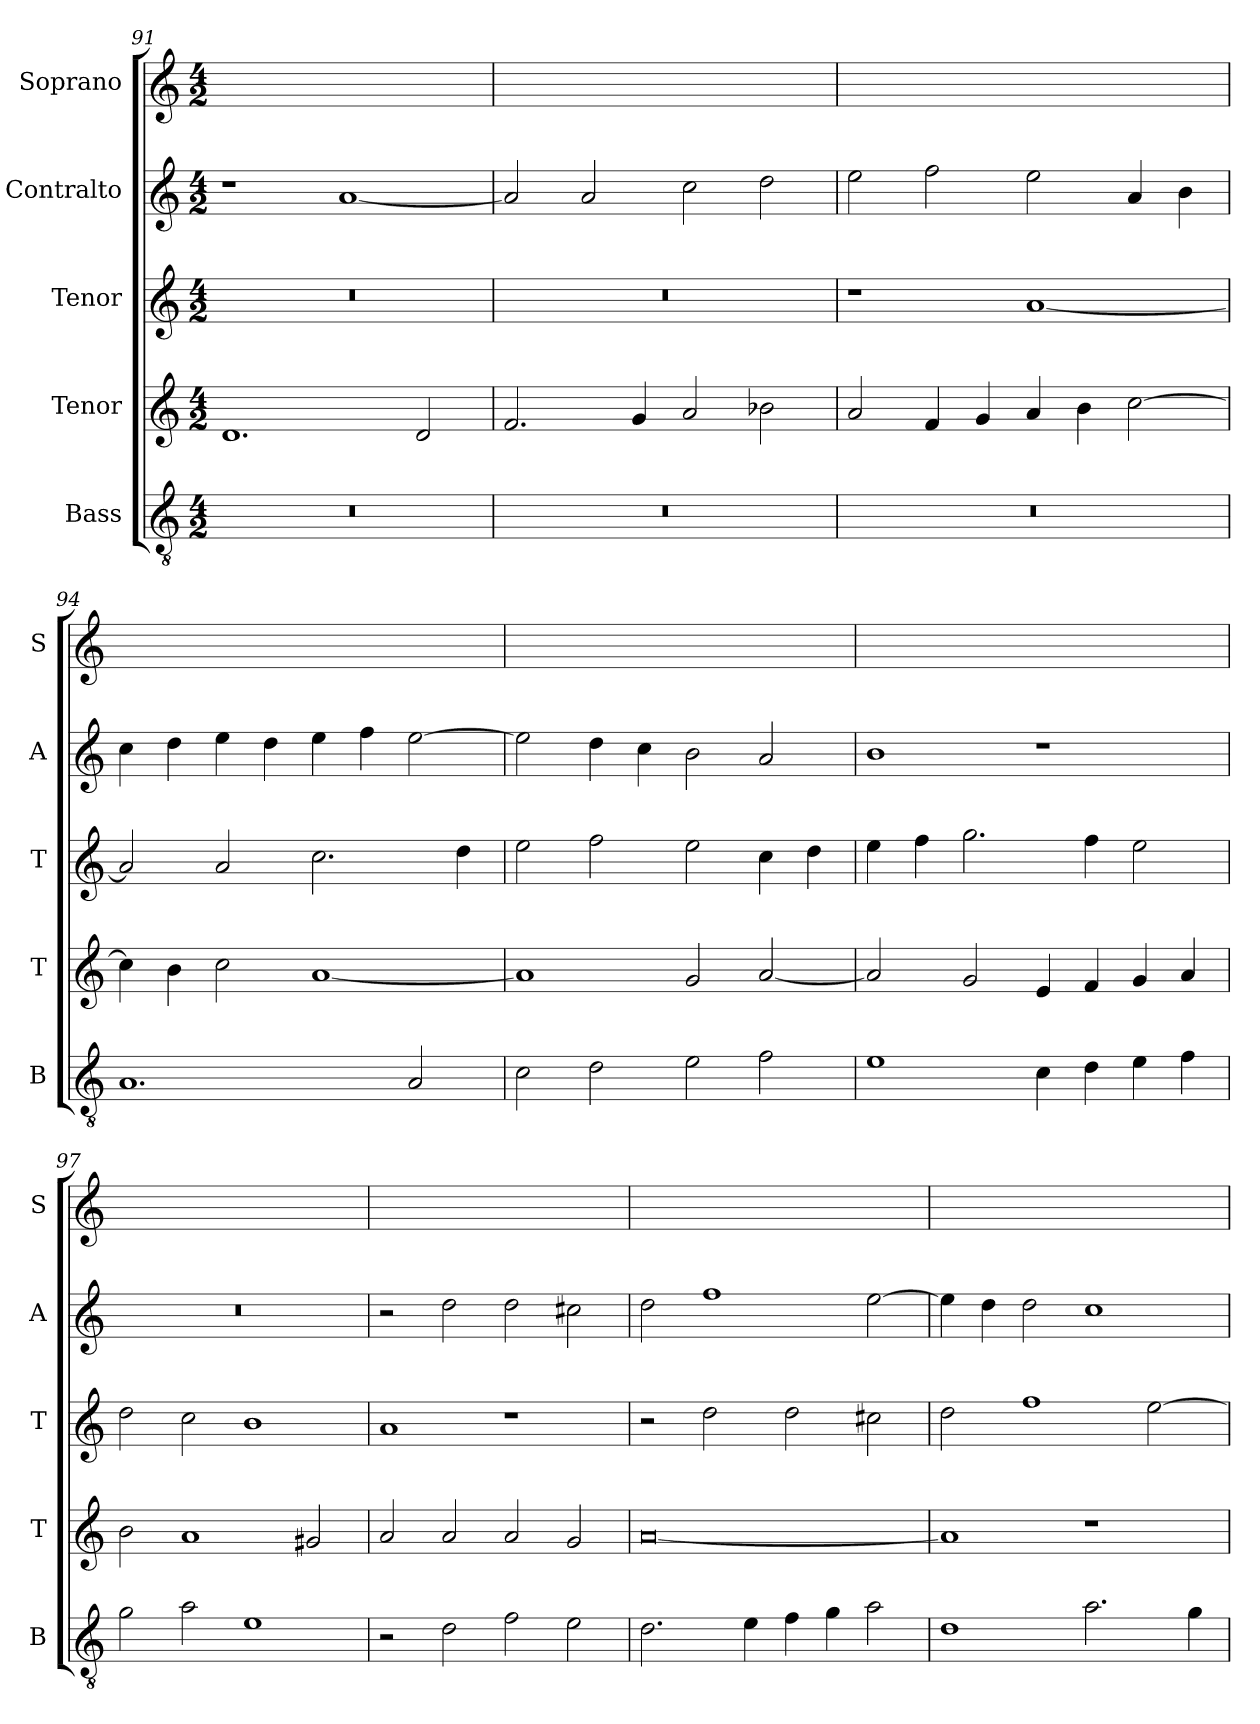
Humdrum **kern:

**kern	**kern	**kern	**kern	**kern
*part5	*part4	*part3	*part2	*part1
*staff5	*staff4	*staff3	*staff2	*staff1
*I"Bass	*I"Tenor	*I"Tenor	*I"Contralto	*I"Soprano
*I'B	*I'T	*I'T	*I'A	*I'S
*clefGv2	*clefG2	*clefG2	*clefG2	*clefG2
*k[]	*k[]	*k[]	*k[]	*k[]
*A:aeo	*A:aeo	*A:aeo	*A:aeo	*A:aeo
*M4/2	*M4/2	*M4/2	*M4/2	*M4/2
=91	=91	=91	=91	=91
0r	1.d	0r	1r	0ryy
.	.	.	[1a	.
.	2d	.	.	.
=92	=92	=92	=92	=92
0r	2.f	0r	2a]	0ryy
.	.	.	2a	.
.	4g	.	.	.
.	2a	.	2cc	.
.	2b-X	.	2dd	.
=93	=93	=93	=93	=93
0r	2a	1r	2ee	0ryy
.	4f	.	2ff	.
.	4g	.	.	.
.	4a	[1a	2ee	.
.	4b	.	.	.
.	[2cc	.	4a	.
.	.	.	4b	.
=94	=94	=94	=94	=94
1.A	4cc]	2a]	4cc	0ryy
.	4b	.	4dd	.
.	2cc	2a	4ee	.
.	.	.	4dd	.
.	[1a	2.cc	4ee	.
.	.	.	4ff	.
2A	.	.	[2ee	.
.	.	4dd	.	.
=95	=95	=95	=95	=95
2c	1a]	2ee	2ee]	0ryy
2d	.	2ff	4dd	.
.	.	.	4cc	.
2e	2g	2ee	2b	.
2f	[2a	4cc	2a	.
.	.	4dd	.	.
=96	=96	=96	=96	=96
1e	2a]	4ee	1b	0ryy
.	.	4ff	.	.
.	2g	2.gg	.	.
4c	4e	.	1r	.
4d	4f	4ff	.	.
4e	4g	2ee	.	.
4f	4a	.	.	.
=97	=97	=97	=97	=97
2g	2b	2dd	0r	0ryy
2a	1a	2cc	.	.
1e	.	1b	.	.
.	2g#X	.	.	.
=98	=98	=98	=98	=98
2r	2a	1a	2r	0ryy
2d	2a	.	2dd	.
2f	2a	1r	2dd	.
2e	2g	.	2cc#X	.
=99	=99	=99	=99	=99
2.d	[0a	2r	2dd	0ryy
.	.	2dd	1ff	.
4e	.	.	.	.
4f	.	2dd	.	.
4g	.	.	.	.
2a	.	2cc#X	[2ee	.
=100	=100	=100	=100	=100
1d	1a]	2dd	4ee]	0ryy
.	.	.	4dd	.
.	.	1ff	2dd	.
2.a	1r	.	1cc	.
.	.	[2ee	.	.
4g	.	.	.	.
=	=	=	=	=
*-	*-	*-	*-	*-
